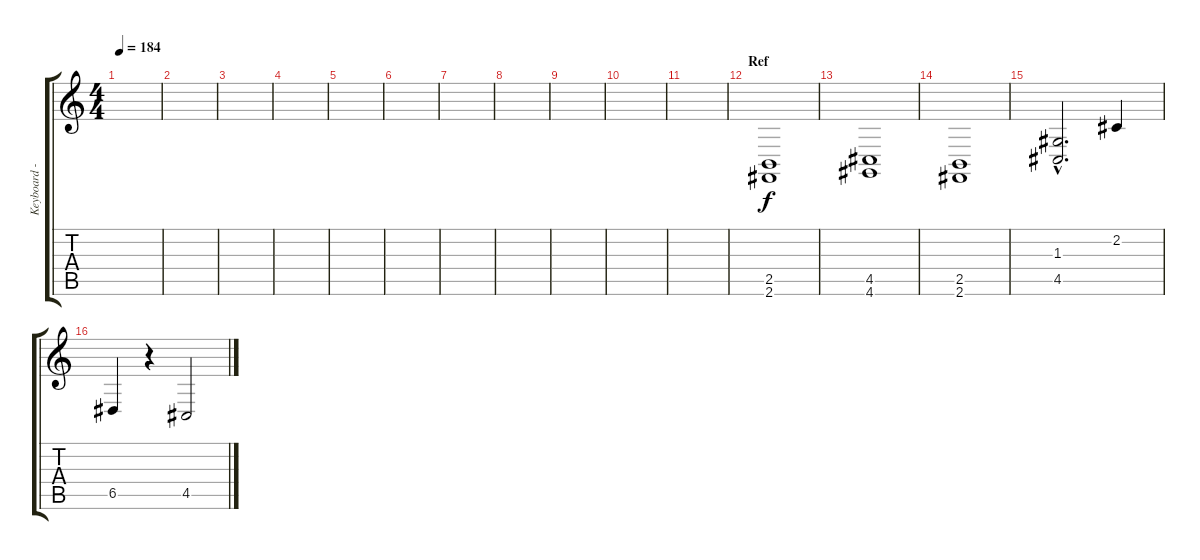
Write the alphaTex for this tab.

\track ("Keyboard - left hand" "Keyboard -") {instrument brightacousticpiano}
\staff {score tabs}
\tuning (E4 B3 G3 D3 A2 E2) {hide}
\ts (4 4)
\tempo 184
\clef g2
\ks c
|
|
|
|
|
|
|
|
|
|
|
\section ("" "Ref")
(2.5 2.6).1 |
(4.5 4.6).1 |
(2.5 2.6).1 |
(1.3{hac} 4.5{hac}).2{d} 2.2.4 |
6.5.4 r.4 4.5.2
